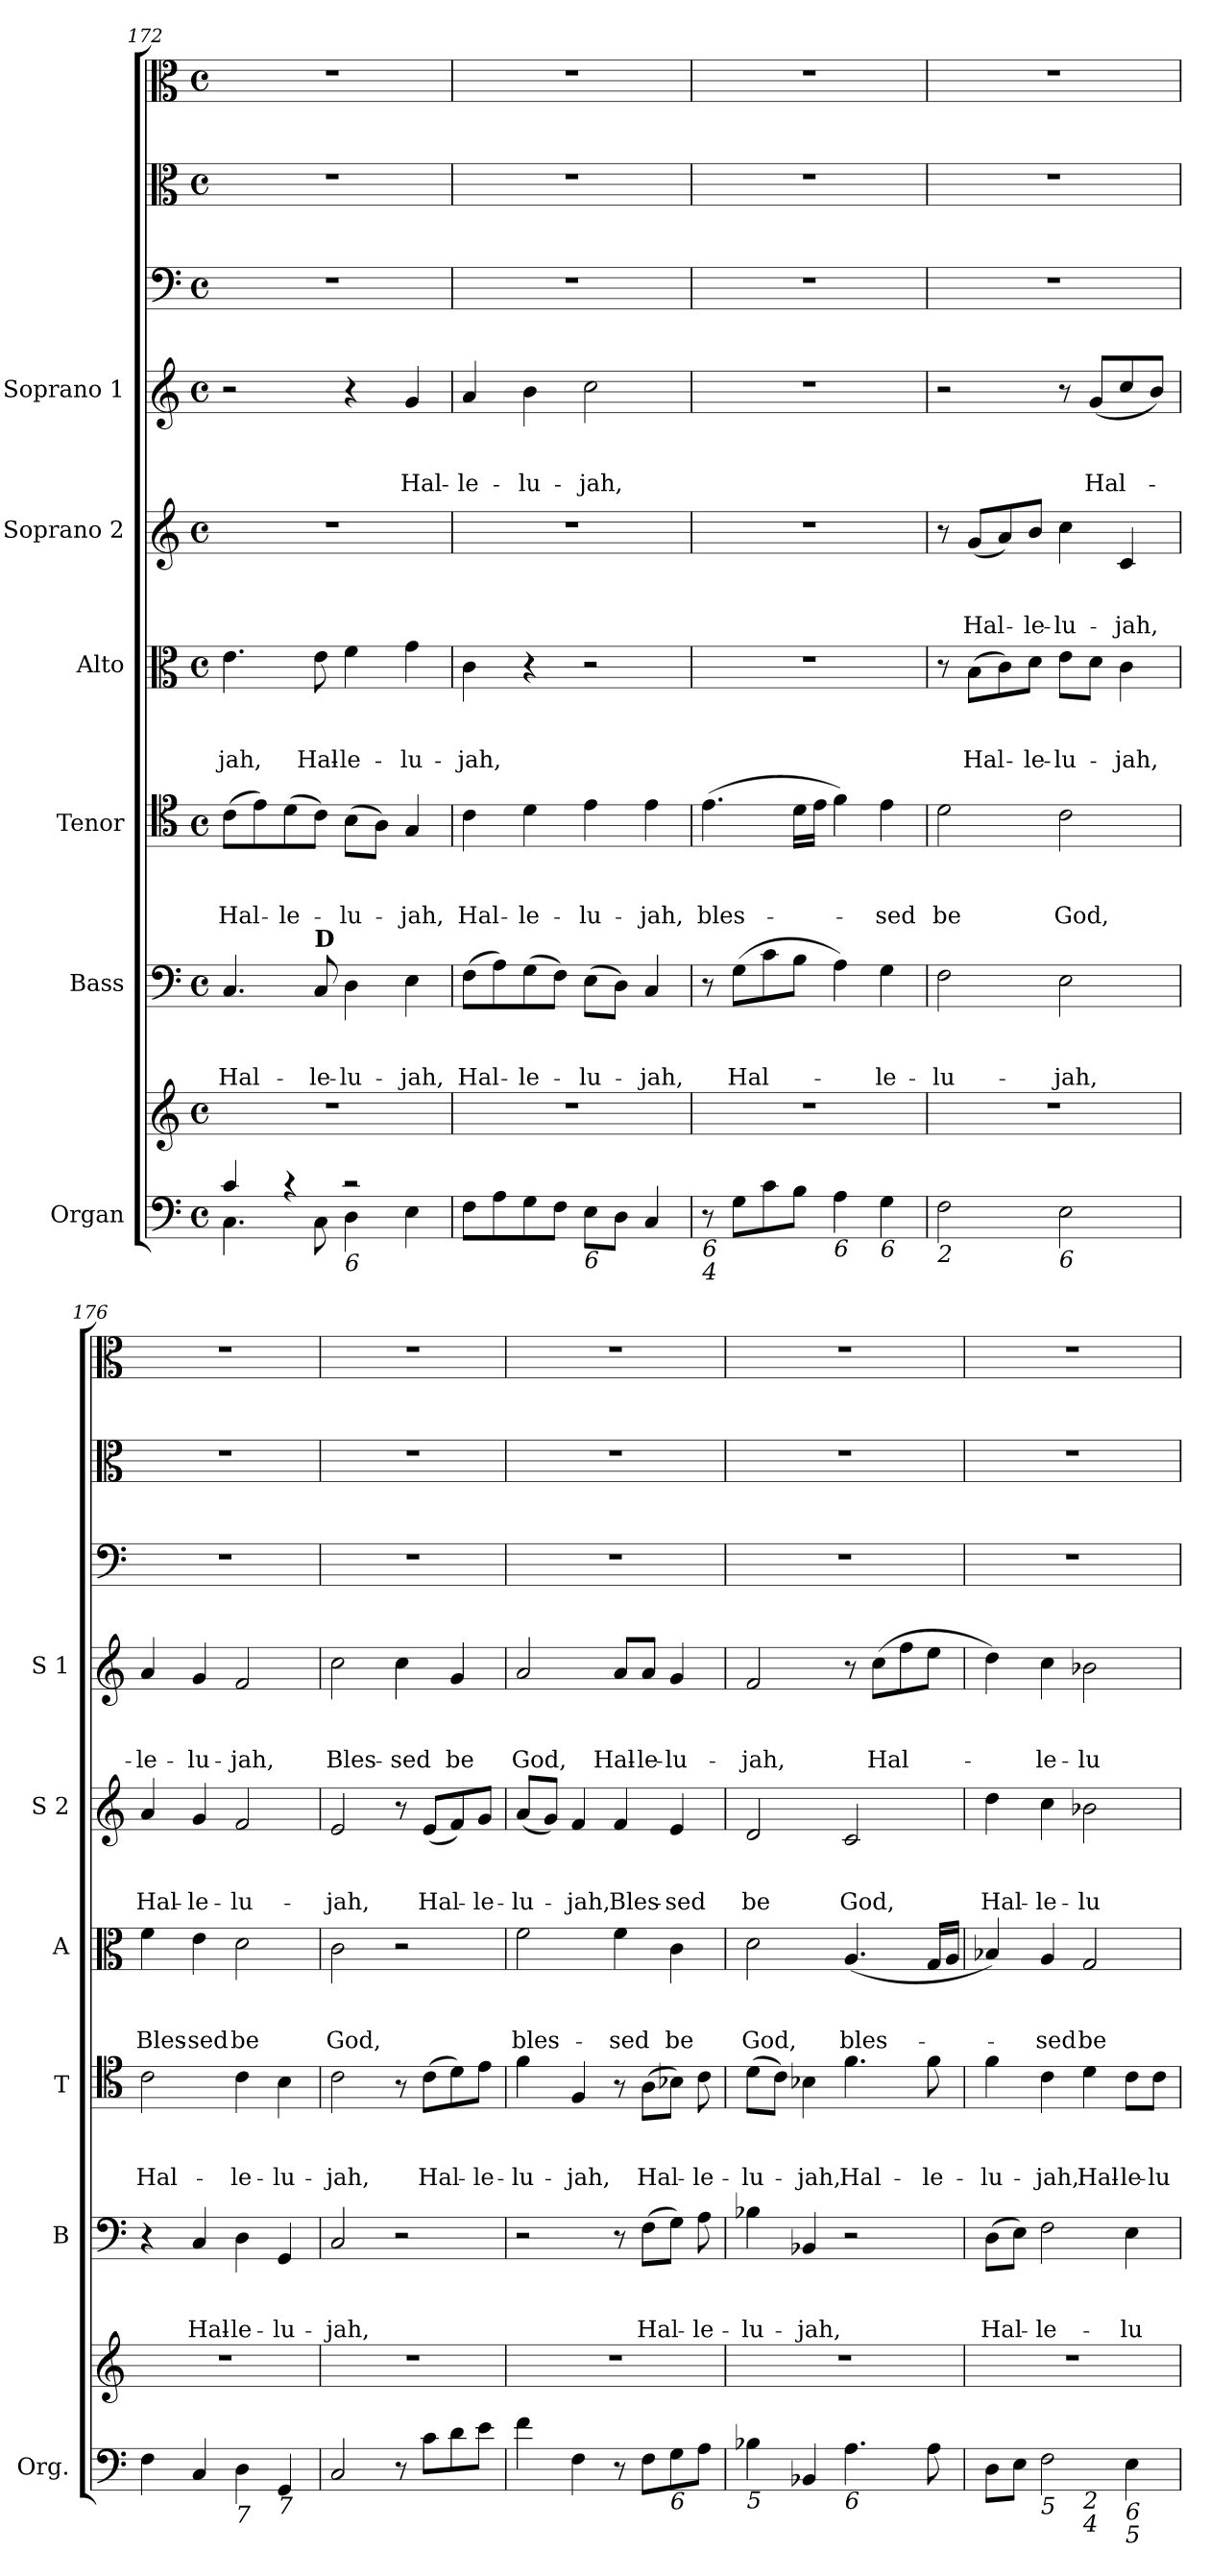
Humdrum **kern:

**kern	**kern	**kern	**text	**text	**text	**kern	**text	**text	**text	**kern	**text	**text	**text	**kern	**text	**text	**text	**kern	**text	**text	**text	**kern	**kern	**kern
*part9	*part9	*part8	*part8	*part8	*part8	*part7	*part7	*part7	*part7	*part6	*part6	*part6	*part6	*part5	*part5	*part5	*part5	*part4	*part4	*part4	*part4	*part3	*part2	*part1
*staff10	*staff9	*staff8	*staff8	*staff8	*staff8	*staff7	*staff7	*staff7	*staff7	*staff6	*staff6	*staff6	*staff6	*staff5	*staff5	*staff5	*staff5	*staff4	*staff4	*staff4	*staff4	*staff3	*staff2	*staff1
*I"Organ	*	*I"Bass	*	*	*	*I"Tenor	*	*	*	*I"Alto	*	*	*	*I"Soprano 2	*	*	*	*I"Soprano 1	*	*	*	*	*	*
*I'Org.	*	*I'B	*	*	*	*I'T	*	*	*	*I'A	*	*	*	*I'S 2	*	*	*	*I'S 1	*	*	*	*	*	*
*clefF4	*clefG2	*clefF4	*	*	*	*clefC4	*	*	*	*clefC3	*	*	*	*clefG2	*	*	*	*clefG2	*	*	*	*clefF4	*clefC3	*clefC3
*k[]	*k[]	*k[]	*	*	*	*k[]	*	*	*	*k[]	*	*	*	*k[]	*	*	*	*k[]	*	*	*	*k[]	*k[]	*k[]
*C:	*C:	*C:	*	*	*	*C:	*	*	*	*C:	*	*	*	*C:	*	*	*	*C:	*	*	*	*C:	*C:	*C:
*M4/4	*M4/4	*M4/4	*	*	*	*M4/4	*	*	*	*M4/4	*	*	*	*M4/4	*	*	*	*M4/4	*	*	*	*M4/4	*M4/4	*M4/4
*met(c)	*met(c)	*met(c)	*	*	*	*met(c)	*	*	*	*met(c)	*	*	*	*met(c)	*	*	*	*met(c)	*	*	*	*met(c)	*met(c)	*met(c)
=172	=172	=172	=172	=172	=172	=172	=172	=172	=172	=172	=172	=172	=172	=172	=172	=172	=172	=172	=172	=172	=172	=172	=172	=172
*^	*	*	*	*	*	*	*	*	*	*	*	*	*	*	*	*	*	*	*	*	*	*	*	*
!	!	!	!	!	!	!LO:LY:b	!	!	!	!LO:LY:b	!	!	!	!LO:LY:b	!	!	!	!	!	!	!	!	!	!	!
4c/	4.C\	1r	4.C/	.	.	Hal-	(>8c\L	.	.	Hal-	4.e\	.	.	-jah,	1r	.	.	.	2r	.	.	.	1r	1r	1r
.	.	.	.	.	.	.	8e\)	.	.	.	.	.	.	.	.	.	.	.	.	.	.	.	.	.	.
!	!	!	!	!	!	!	!	!	!	!LO:LY:b	!	!	!	!	!	!	!	!	!	!	!	!	!	!	!
4rc	.	.	.	.	.	.	(>8d\	.	.	-le-	.	.	.	.	.	.	.	.	.	.	.	.	.	.	.
!	!	!	!LO:TX:a:B:t=D	!	!	!	!	!	!	!	!	!	!	!	!	!	!	!	!	!	!	!	!	!	!
!	!	!	!	!	!	!LO:LY:b	!	!	!	!	!	!	!	!LO:LY:b	!	!	!	!	!	!	!	!	!	!	!
.	8C\	.	8C/	.	.	-le-	8c\J)	.	.	.	8e\	.	.	Hal-	.	.	.	.	.	.	.	.	.	.	.
!LO:TX:b:i:t=6	!	!	!	!	!	!	!	!	!	!	!	!	!	!	!	!	!	!	!	!	!	!	!	!	!
!	!	!	!	!	!	!LO:LY:b	!	!	!	!LO:LY:b	!	!	!	!LO:LY:b	!	!	!	!	!	!	!	!	!	!	!
2rc	4D\	.	4D\	.	.	-lu-	(>8B\L	.	.	-lu-	4f\	.	.	-le-	.	.	.	.	4r	.	.	.	.	.	.
.	.	.	.	.	.	.	8A\J)	.	.	.	.	.	.	.	.	.	.	.	.	.	.	.	.	.	.
!	!	!	!	!	!	!LO:LY:b	!	!	!	!LO:LY:b	!	!	!	!LO:LY:b	!	!	!	!	!	!	!	!LO:LY:b	!	!	!
.	4E\	.	4E\	.	.	-jah,	4G/	.	.	-jah,	4g\	.	.	-lu-	.	.	.	.	4g/	.	.	Hal-	.	.	.
=173	=173	=173	=173	=173	=173	=173	=173	=173	=173	=173	=173	=173	=173	=173	=173	=173	=173	=173	=173	=173	=173	=173	=173	=173	=173
!LO:TX:b:i:t=6	!	!	!	!	!	!	!	!	!	!	!	!	!	!	!	!	!	!	!	!	!	!	!	!	!
!LO:TX:b:i:t=5	!	!	!	!	!	!	!	!	!	!	!	!	!	!	!	!	!	!	!	!	!	!	!	!	!
!	!	!	!	!	!	!LO:LY:b	!	!	!	!LO:LY:b	!	!	!	!LO:LY:b	!	!	!	!	!	!	!	!LO:LY:b	!	!	!
*v	*v	*	*	*	*	*	*	*	*	*	*	*	*	*	*	*	*	*	*	*	*	*	*	*	*
8F\L	1r	(>8F\L	.	.	Hal-	4c\	.	.	Hal-	4c\	.	.	-jah,	1r	.	.	.	4a/	.	.	-le-	1r	1r	1r
8A\	.	8A\)	.	.	.	.	.	.	.	.	.	.	.	.	.	.	.	.	.	.	.	.	.	.
!	!	!	!	!	!LO:LY:b	!	!	!	!LO:LY:b	!	!	!	!	!	!	!	!	!	!	!	!LO:LY:b	!	!	!
8G\	.	(>8G\	.	.	-le-	4d\	.	.	-le-	4r	.	.	.	.	.	.	.	4b\	.	.	-lu-	.	.	.
8F\J	.	8F\J)	.	.	.	.	.	.	.	.	.	.	.	.	.	.	.	.	.	.	.	.	.	.
!LO:TX:b:i:t=6	!	!	!	!	!	!	!	!	!	!	!	!	!	!	!	!	!	!	!	!	!	!	!	!
!	!	!	!	!	!LO:LY:b	!	!	!	!LO:LY:b	!	!	!	!	!	!	!	!	!	!	!	!LO:LY:b	!	!	!
8E\L	.	(>8E\L	.	.	-lu-	4e\	.	.	-lu-	2r	.	.	.	.	.	.	.	2cc\	.	.	-jah,	.	.	.
8D\J	.	8D\J)	.	.	.	.	.	.	.	.	.	.	.	.	.	.	.	.	.	.	.	.	.	.
!	!	!	!	!	!LO:LY:b	!	!	!	!LO:LY:b	!	!	!	!	!	!	!	!	!	!	!	!	!	!	!
4C/	.	4C/	.	.	-jah,	4e\	.	.	-jah,	.	.	.	.	.	.	.	.	.	.	.	.	.	.	.
=174	=174	=174	=174	=174	=174	=174	=174	=174	=174	=174	=174	=174	=174	=174	=174	=174	=174	=174	=174	=174	=174	=174	=174	=174
!LO:TX:b:i:t=6	!	!	!	!	!	!	!	!	!	!	!	!	!	!	!	!	!	!	!	!	!	!	!	!
!LO:TX:b:i:t=4	!	!	!	!	!	!	!	!	!	!	!	!	!	!	!	!	!	!	!	!	!	!	!	!
!	!	!	!	!	!	!	!	!	!LO:LY:b	!	!	!	!	!	!	!	!	!	!	!	!	!	!	!
8r	1r	8r	.	.	.	(>4.e\	.	.	bles-	1r	.	.	.	1r	.	.	.	1r	.	.	.	1r	1r	1r
!	!	!	!	!	!LO:LY:b	!	!	!	!	!	!	!	!	!	!	!	!	!	!	!	!	!	!	!
8G\L	.	(>8G\L	.	.	Hal-	.	.	.	.	.	.	.	.	.	.	.	.	.	.	.	.	.	.	.
8c\	.	8c\	.	.	.	.	.	.	.	.	.	.	.	.	.	.	.	.	.	.	.	.	.	.
8B\J	.	8B\J	.	.	.	16d\LL	.	.	.	.	.	.	.	.	.	.	.	.	.	.	.	.	.	.
.	.	.	.	.	.	16e\JJ	.	.	.	.	.	.	.	.	.	.	.	.	.	.	.	.	.	.
!LO:TX:b:i:t=6	!	!	!	!	!	!	!	!	!	!	!	!	!	!	!	!	!	!	!	!	!	!	!	!
4A\	.	4A\)	.	.	.	4f\)	.	.	.	.	.	.	.	.	.	.	.	.	.	.	.	.	.	.
!LO:TX:b:i:t=6	!	!	!	!	!	!	!	!	!	!	!	!	!	!	!	!	!	!	!	!	!	!	!	!
!	!	!	!	!	!LO:LY:b	!	!	!	!LO:LY:b	!	!	!	!	!	!	!	!	!	!	!	!	!	!	!
4G\	.	4G\	.	.	-le-	4e\	.	.	-sed	.	.	.	.	.	.	.	.	.	.	.	.	.	.	.
!!LO:LB:g=z
=175	=175	=175	=175	=175	=175	=175	=175	=175	=175	=175	=175	=175	=175	=175	=175	=175	=175	=175	=175	=175	=175	=175	=175	=175
!LO:TX:b:i:t=2	!	!	!	!	!	!	!	!	!	!	!	!	!	!	!	!	!	!	!	!	!	!	!	!
!	!	!	!	!	!LO:LY:b	!	!	!	!LO:LY:b	!	!	!	!	!	!	!	!	!	!	!	!	!	!	!
2F\	1r	2F\	.	.	-lu-	2d\	.	.	be	8r	.	.	.	8r	.	.	.	2r	.	.	.	1r	1r	1r
!	!	!	!	!	!	!	!	!	!	!	!	!	!LO:LY:b	!	!	!	!LO:LY:b	!	!	!	!	!	!	!
.	.	.	.	.	.	.	.	.	.	(>8B\L	.	.	Hal-	(<8g/L	.	.	Hal-	.	.	.	.	.	.	.
.	.	.	.	.	.	.	.	.	.	8c\)	.	.	.	8a/)	.	.	.	.	.	.	.	.	.	.
!	!	!	!	!	!	!	!	!	!	!	!	!	!LO:LY:b	!	!	!	!LO:LY:b	!	!	!	!	!	!	!
.	.	.	.	.	.	.	.	.	.	8d\J	.	.	-le-	8b/J	.	.	-le-	.	.	.	.	.	.	.
!LO:TX:b:i:t=6	!	!	!	!	!	!	!	!	!	!	!	!	!	!	!	!	!	!	!	!	!	!	!	!
!	!	!	!	!	!LO:LY:b	!	!	!	!LO:LY:b	!	!	!	!LO:LY:b	!	!	!	!LO:LY:b	!	!	!	!	!	!	!
2E\	.	2E\	.	.	-jah,	2c\	.	.	God,	8e\L	.	.	-lu-	4cc\	.	.	-lu-	8r	.	.	.	.	.	.
!	!	!	!	!	!	!	!	!	!	!	!	!	!	!	!	!	!	!	!	!	!LO:LY:b	!	!	!
.	.	.	.	.	.	.	.	.	.	8d\J	.	.	.	.	.	.	.	(<8g/L	.	.	Hal-	.	.	.
!	!	!	!	!	!	!	!	!	!	!	!	!	!LO:LY:b	!	!	!	!LO:LY:b	!	!	!	!	!	!	!
.	.	.	.	.	.	.	.	.	.	4c\	.	.	-jah,	4c/	.	.	-jah,	8cc/	.	.	.	.	.	.
.	.	.	.	.	.	.	.	.	.	.	.	.	.	.	.	.	.	8b/J)	.	.	.	.	.	.
=176	=176	=176	=176	=176	=176	=176	=176	=176	=176	=176	=176	=176	=176	=176	=176	=176	=176	=176	=176	=176	=176	=176	=176	=176
!	!	!	!	!	!	!	!	!	!LO:LY:b	!	!	!	!LO:LY:b	!	!	!	!LO:LY:b	!	!	!	!LO:LY:b	!	!	!
4F\	1r	4r	.	.	.	2c\	.	.	Hal-	4f\	.	.	Bles-	4a/	.	.	Hal-	4a/	.	.	-le-	1r	1r	1r
!	!	!	!	!	!LO:LY:b	!	!	!	!	!	!	!	!LO:LY:b	!	!	!	!LO:LY:b	!	!	!	!LO:LY:b	!	!	!
4C/	.	4C/	.	.	Hal-	.	.	.	.	4e\	.	.	-sed	4g/	.	.	-le-	4g/	.	.	-lu-	.	.	.
!LO:TX:b:i:t=7	!	!	!	!	!	!	!	!	!	!	!	!	!	!	!	!	!	!	!	!	!	!	!	!
!	!	!	!	!	!LO:LY:b	!	!	!	!LO:LY:b	!	!	!	!LO:LY:b	!	!	!	!LO:LY:b	!	!	!	!LO:LY:b	!	!	!
4D\	.	4D\	.	.	-le-	4c\	.	.	-le-	2d\	.	.	be	2f/	.	.	-lu-	2f/	.	.	-jah,	.	.	.
!LO:TX:b:i:t=7	!	!	!	!	!	!	!	!	!	!	!	!	!	!	!	!	!	!	!	!	!	!	!	!
!	!	!	!	!	!LO:LY:b	!	!	!	!LO:LY:b	!	!	!	!	!	!	!	!	!	!	!	!	!	!	!
4GG/	.	4GG/	.	.	-lu-	4B\	.	.	-lu-	.	.	.	.	.	.	.	.	.	.	.	.	.	.	.
=177	=177	=177	=177	=177	=177	=177	=177	=177	=177	=177	=177	=177	=177	=177	=177	=177	=177	=177	=177	=177	=177	=177	=177	=177
!	!	!	!	!	!LO:LY:b	!	!	!	!LO:LY:b	!	!	!	!LO:LY:b	!	!	!	!LO:LY:b	!	!	!	!LO:LY:b	!	!	!
2C/	1r	2C/	.	.	-jah,	2c\	.	.	-jah,	2c\	.	.	God,	2e/	.	.	-jah,	2cc\	.	.	Bles-	1r	1r	1r
!	!	!	!	!	!	!	!	!	!	!	!	!	!	!	!	!	!	!	!	!	!LO:LY:b	!	!	!
8r	.	2r	.	.	.	8r	.	.	.	2r	.	.	.	8r	.	.	.	4cc\	.	.	-sed	.	.	.
!	!	!	!	!	!	!	!	!	!LO:LY:b	!	!	!	!	!	!	!	!LO:LY:b	!	!	!	!	!	!	!
8c\L	.	.	.	.	.	(>8c\L	.	.	Hal-	.	.	.	.	(<8e/L	.	.	Hal-	.	.	.	.	.	.	.
!	!	!	!	!	!	!	!	!	!	!	!	!	!	!	!	!	!	!	!	!	!LO:LY:b	!	!	!
8d\	.	.	.	.	.	8d\)	.	.	.	.	.	.	.	8f/)	.	.	.	4g/	.	.	be	.	.	.
!	!	!	!	!	!	!	!	!	!LO:LY:b	!	!	!	!	!	!	!	!LO:LY:b	!	!	!	!	!	!	!
8e\J	.	.	.	.	.	8e\J	.	.	-le-	.	.	.	.	8g/J	.	.	-le-	.	.	.	.	.	.	.
=178	=178	=178	=178	=178	=178	=178	=178	=178	=178	=178	=178	=178	=178	=178	=178	=178	=178	=178	=178	=178	=178	=178	=178	=178
!	!	!	!	!	!	!	!	!	!LO:LY:b	!	!	!	!LO:LY:b	!	!	!	!LO:LY:b	!	!	!	!LO:LY:b	!	!	!
4f\	1r	2r	.	.	.	4f\	.	.	-lu-	2f\	.	.	bles-	(<8a/L	.	.	-lu-	2a/	.	.	God,	1r	1r	1r
.	.	.	.	.	.	.	.	.	.	.	.	.	.	8g/J)	.	.	.	.	.	.	.	.	.	.
!	!	!	!	!	!	!	!	!	!LO:LY:b	!	!	!	!	!	!	!	!LO:LY:b	!	!	!	!	!	!	!
4F\	.	.	.	.	.	4F/	.	.	-jah,	.	.	.	.	4f/	.	.	-jah,	.	.	.	.	.	.	.
!	!	!	!	!	!	!	!	!	!	!	!	!	!LO:LY:b	!	!	!	!LO:LY:b	!	!	!	!LO:LY:b	!	!	!
8r	.	8r	.	.	.	8r	.	.	.	4f\	.	.	-sed	4f/	.	.	Bles-	8a/L	.	.	Hal-	.	.	.
!	!	!	!	!	!LO:LY:b	!	!	!	!LO:LY:b	!	!	!	!	!	!	!	!	!	!	!	!LO:LY:b	!	!	!
8F\L	.	(>8F\L	.	.	Hal-	(>8A\L	.	.	Hal-	.	.	.	.	.	.	.	.	8a/J	.	.	-le-	.	.	.
!LO:TX:b:i:t=6	!	!	!	!	!	!	!	!	!	!	!	!	!	!	!	!	!	!	!	!	!	!	!	!
!	!	!	!	!	!	!	!	!	!	!	!	!	!LO:LY:b	!	!	!	!LO:LY:b	!	!	!	!LO:LY:b	!	!	!
8G\	.	8G\J)	.	.	.	8B-X\J)	.	.	.	4c\	.	.	be	4e/	.	.	-sed	4g/	.	.	-lu-	.	.	.
!	!	!	!	!	!LO:LY:b	!	!	!	!LO:LY:b	!	!	!	!	!	!	!	!	!	!	!	!	!	!	!
8A\J	.	8A\	.	.	-le-	8c\	.	.	-le-	.	.	.	.	.	.	.	.	.	.	.	.	.	.	.
=179	=179	=179	=179	=179	=179	=179	=179	=179	=179	=179	=179	=179	=179	=179	=179	=179	=179	=179	=179	=179	=179	=179	=179	=179
!LO:TX:b:i:t=5	!	!	!	!	!	!	!	!	!	!	!	!	!	!	!	!	!	!	!	!	!	!	!	!
!	!	!	!	!	!LO:LY:b	!	!	!	!LO:LY:b	!	!	!	!LO:LY:b	!	!	!	!LO:LY:b	!	!	!	!LO:LY:b	!	!	!
4B-X\	1r	4B-X\	.	.	-lu-	(>8d\L	.	.	-lu-	2d\	.	.	God,	2d/	.	.	be	2f/	.	.	-jah,	1r	1r	1r
.	.	.	.	.	.	8c\J)	.	.	.	.	.	.	.	.	.	.	.	.	.	.	.	.	.	.
!	!	!	!	!	!LO:LY:b	!	!	!	!LO:LY:b	!	!	!	!	!	!	!	!	!	!	!	!	!	!	!
4BB-X/	.	4BB-X/	.	.	-jah,	4B-X\	.	.	-jah,	.	.	.	.	.	.	.	.	.	.	.	.	.	.	.
!LO:TX:b:i:t=6	!	!	!	!	!	!	!	!	!	!	!	!	!	!	!	!	!	!	!	!	!	!	!	!
!	!	!	!	!	!	!	!	!	!LO:LY:b	!	!	!	!LO:LY:b	!	!	!	!LO:LY:b	!	!	!	!	!	!	!
4.A\	.	2r	.	.	.	4.f\	.	.	Hal-	(<4.A/	.	.	bles-	2c/	.	.	God,	8r	.	.	.	.	.	.
!	!	!	!	!	!	!	!	!	!	!	!	!	!	!	!	!	!	!	!	!	!LO:LY:b	!	!	!
.	.	.	.	.	.	.	.	.	.	.	.	.	.	.	.	.	.	(>8cc\L	.	.	Hal-	.	.	.
.	.	.	.	.	.	.	.	.	.	.	.	.	.	.	.	.	.	8ff\	.	.	.	.	.	.
!	!	!	!	!	!	!	!	!	!LO:LY:b	!	!	!	!	!	!	!	!	!	!	!	!	!	!	!
8A\	.	.	.	.	.	8f\	.	.	-le-	16G/LL	.	.	.	.	.	.	.	8ee\J	.	.	.	.	.	.
.	.	.	.	.	.	.	.	.	.	16A/JJ	.	.	.	.	.	.	.	.	.	.	.	.	.	.
!!LO:PB:g=z
=180	=180	=180	=180	=180	=180	=180	=180	=180	=180	=180	=180	=180	=180	=180	=180	=180	=180	=180	=180	=180	=180	=180	=180	=180
!LO:TX:b:i:t=6	!	!	!	!	!	!	!	!	!	!	!	!	!	!	!	!	!	!	!	!	!	!	!	!
!	!	!	!	!	!LO:LY:b	!	!	!	!LO:LY:b	!	!	!	!	!	!	!	!LO:LY:b	!	!	!	!	!	!	!
*^	*	*	*	*	*	*	*	*	*	*	*	*	*	*	*	*	*	*	*	*	*	*	*	*
8D\L	2ryy	1r	(>8D\L	.	.	Hal-	4f\	.	.	-lu-	4B-X/)	.	.	.	4dd\	.	.	Hal-	4dd\)	.	.	.	1r	1r	1r
8E\J	.	.	8E\J)	.	.	.	.	.	.	.	.	.	.	.	.	.	.	.	.	.	.	.	.	.	.
!LO:TX:b:i:t=5	!	!	!	!	!	!	!	!	!	!	!	!	!	!	!	!	!	!	!	!	!	!	!	!	!
!	!	!	!	!	!	!LO:LY:b	!	!	!	!LO:LY:b	!	!	!	!LO:LY:b	!	!	!	!LO:LY:b	!	!	!	!LO:LY:b	!	!	!
2F\	.	.	2F\	.	.	-le-	4c\	.	.	-jah,	4A/	.	.	-sed	4cc\	.	.	-le-	4cc\	.	.	-le-	.	.	.
!	!LO:TX:b:i:t=2	!	!	!	!	!	!	!	!	!	!	!	!	!	!	!	!	!	!	!	!	!	!	!	!
!	!LO:TX:b:i:t=4	!	!	!	!	!	!	!	!	!	!	!	!	!	!	!	!	!	!	!	!	!	!	!	!
!	!	!	!	!	!	!	!	!	!	!LO:LY:b	!	!	!	!LO:LY:b	!	!	!	!LO:LY:b	!	!	!	!LO:LY:b	!	!	!
.	2ryy	.	.	.	.	.	4d\	.	.	Hal-	2G/	.	.	be	2b-X\	.	.	-lu-	2b-X\	.	.	-lu-	.	.	.
!LO:TX:b:i:t=6	!	!	!	!	!	!	!	!	!	!	!	!	!	!	!	!	!	!	!	!	!	!	!	!	!
!LO:TX:b:i:t=5	!	!	!	!	!	!	!	!	!	!	!	!	!	!	!	!	!	!	!	!	!	!	!	!	!
!	!	!	!	!	!	!LO:LY:b	!	!	!	!LO:LY:b	!	!	!	!	!	!	!	!	!	!	!	!	!	!	!
4E\	.	.	4E\	.	.	-lu-	8c\L	.	.	-le-	.	.	.	.	.	.	.	.	.	.	.	.	.	.	.
!	!	!	!	!	!	!	!	!	!	!LO:LY:b	!	!	!	!	!	!	!	!	!	!	!	!	!	!	!
.	.	.	.	.	.	.	8c\J	.	.	-lu-	.	.	.	.	.	.	.	.	.	.	.	.	.	.	.
*v	*v	*	*	*	*	*	*	*	*	*	*	*	*	*	*	*	*	*	*	*	*	*	*	*	*
=	=	=	=	=	=	=	=	=	=	=	=	=	=	=	=	=	=	=	=	=	=	=	=	=
*-	*-	*-	*-	*-	*-	*-	*-	*-	*-	*-	*-	*-	*-	*-	*-	*-	*-	*-	*-	*-	*-	*-	*-	*-
